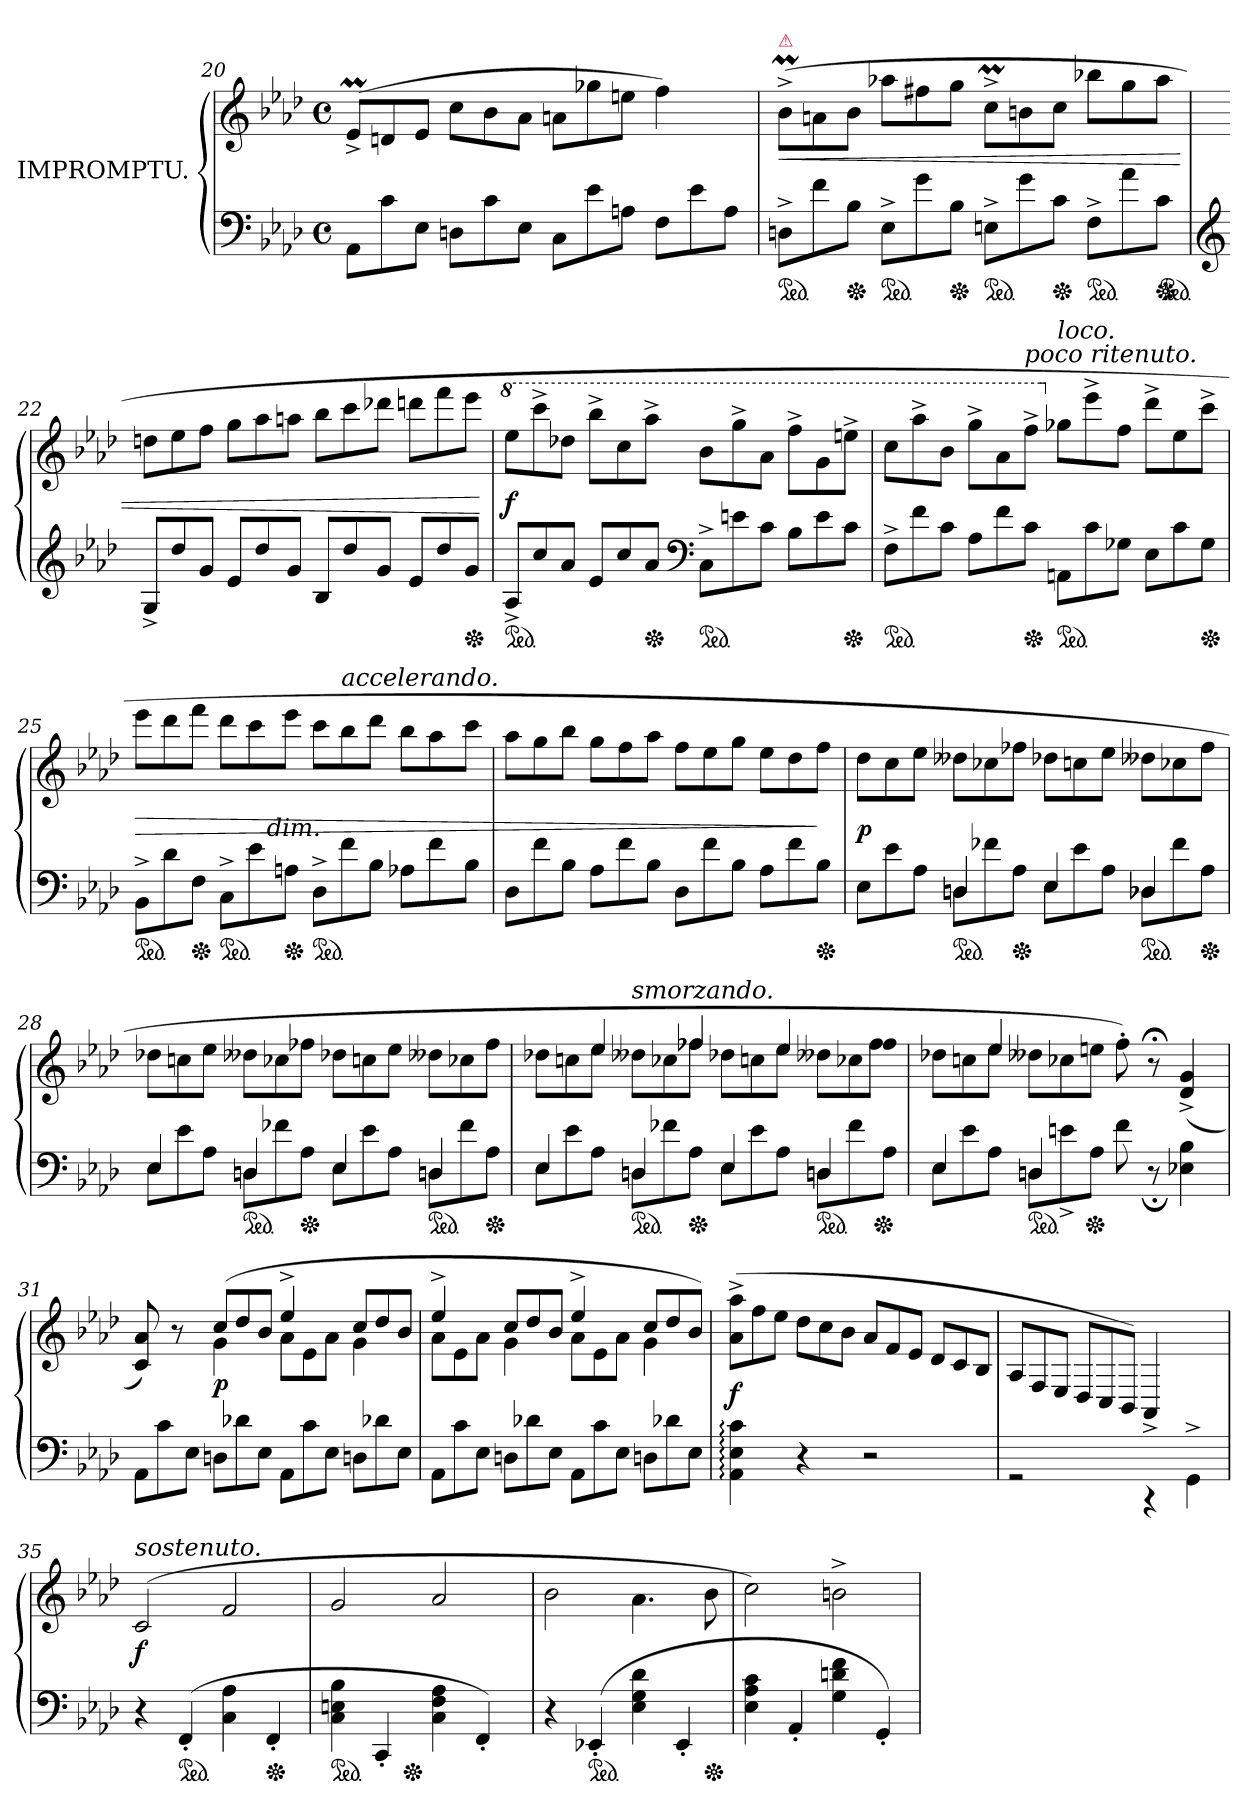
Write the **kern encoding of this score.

**kern	**kern	**dynam
*part1	*part1	*part1
*staff2	*staff1	*staff1/2
*I"IMPROMPTU.	*	*
*clefF4	*clefG2	*
*k[b-e-a-d-]	*k[b-e-a-d-]	*
*A-:	*A-:	*
*M4/4	*M4/4	*
*met(c)	*met(c)	*
*Xtuplet	*Xtuplet	*
=20	=20	=20
12AA-\L	(>12e-M^</L	.
12c	12dn	.
12E-J	12e-J	.
12Dn\L	12cc\L	.
12c	12b-	.
12E-J	12a-J	.
12C\L	12an\L	.
12e-	12gg-X	.
12AnJ	12eenJ	.
12F\L	4ff\)	.
12e-	.	.
12AJ	.	.
=21	=21	=21
!	!LO:TX:a:color=crimson:t=⚠	!
*ped	*	*
12Dn^>\L	(>12b-M^>\L	<
12f	12an	.
*Xped	*	*
12B-J	12b-J	.
*ped	*	*
12E-^>\L	12aa-XL	.
12g	12ff#X	.
*Xped	*	*
12B-J	12ggJ	.
*ped	*	*
12En^>\L	12ccm^>\L	.
12g	12bn	.
*Xped	*	*
12cJ	12ccJ	.
*ped	*	*
12F^>\L	12bb-XL	.
12a-	12gg	.
*Xped	*	*
12cJ	12aa-J	.
*ped	*	*
=22	=22	=22
*clefG2	*	*
12G^</L	12ddn\L	.
12dd-	12ee-	.
12gJ	12ffJ	.
12e-/L	12gg\L	.
12dd-	12aa-	.
12gJ	12aanJ	.
12B-/L	12bb-\L	.
12dd-	12ccc	.
12gJ	12ddd-XJ	.
12e-/L	12dddn\L	.
12dd-	12fff	.
*Xped	*	*
12gJ	12eee-J	.
.	.	[
=23	=23	=23
*	*8va	*
*ped	*	*
12A-^</L	12eee-\L	f
12cc	12cccc^>	.
12a-J	12ddd-XJ	.
12e-/L	12bbb-^>\L	.
12cc	12ccc	.
*Xped	*	*
12a-J	12aaa-^>J	.
*clefF4	*	*
*ped	*	*
12C^>\L	12bb-\L	.
12en	12ggg^>	.
12cJ	12aa-J	.
12B-\L	12fff^>\L	.
12e	12gg	.
*Xped	*	*
12cJ	12eeen^>J	.
=24	=24	=24
*ped	*	*
12F^>\L	12ccc\L	.
12f	12aaa-^>	.
12cJ	12bb-J	.
12A-\L	12ggg^>\L	.
12f	12aa-	.
!	!LO:TX:a:i:t=poco ritenuto.	!
*Xped	*	*
12cJ	12fff^>J	.
*	*X8va	*
!	!LO:TX:a:i:t=loco.	!
*ped	*	*
12AAn\L	12gg-X\L	.
12c	12eee-^>	.
12G-XJ	12ffJ	.
12E-\L	12ddd-^>\L	.
12c	12ee-	.
*Xped	*	*
12G-J	12ccc^J	.
=25	=25	=25
*	*^	*
*ped	*	*	*
12BB-^>\L	12eee-\L	4.ryy	>
12d-	12ddd-	.	.
*Xped	*	*	*
12FJ	12fffJ	.	.
*ped	*	*	*
12C^>\L	12ddd-\L	.	.
12e-	12ccc	.	.
!	!	!LO:TX:c:i:t=dim.	!
.	.	2ryy	.
*Xped	*	*	*
12AnJ	12eee-J	.	.
*ped	*	*	*
12D-^>\L	12ccc\L	.	.
!	!LO:TX:a:i:t=accelerando.	!	!
12f	12bb-	.	.
12B-J	12ddd-J	.	.
12A-X\L	12bb-\L	.	.
12f	12aa-	.	.
.	.	8ryy	.
12B-J	12cccJ	.	.
*	*v	*v	*
=26	=26	=26
12D-\L	12aa-\L	.
12f	12gg	.
12B-J	12bb-J	.
12A-\L	12gg\L	.
12f	12ff	.
12B-J	12aa-J	.
12D-\L	12ff\L	.
12f	12ee-	.
12B-J	12ggJ	.
12A-\L	12ee-\L	.
12f	12dd-	.
*Xped	*	*
12B-J	12ffJ	]
=27	=27	=27
*^	*	*
4ryy	12E-\L	12dd-\L	p
.	12e-	12cc	.
.	12A-J	12ee-J	.
*ped	*	*	*
4Dn	12Dn\L	12dd--X\L	.
.	12f-X	12cc-X	.
*Xped	*	*	*
.	12A-J	12ff-XJ	.
4E-	12E-\L	12dd-X\L	.
.	12e-	12ccn	.
.	12A-J	12ee-J	.
*ped	*	*	*
4D-X	12D-X\L	12dd--X\L	.
.	12f-	12cc-X	.
*Xped	*	*	*
.	12A-J	12ff-J	.
=28	=28	=28	=28
4E-/	12E-\L	12dd-X\L	.
.	12e-	12ccn	.
.	12A-J	12ee-J	.
*ped	*	*	*
4Dn/	12Dn\L	12dd--X\L	.
.	12f-X	12cc-X	.
*Xped	*	*	*
.	12A-J	12ff-XJ	.
4E-	12E-\L	12dd-X\L	.
.	12e-	12ccn	.
.	12A-J	12ee-J	.
*ped	*	*	*
4Dn	12Dn\L	12dd--X\L	.
.	12f-	12cc-X	.
*Xped	*	*	*
.	12A-J	12ff-J	.
=29	=29	=29	=29
*	*	*^	*
4E-/	12E-\L	12ryy	12dd-X\L	.
.	12e-	12ryy	12ccn	.
.	12A-J	4ee-/	12ee-J	.
!	!	!	!LO:TX:a:i:t=smorzando.	!
*ped	*	*	*	*
4Dn/	12Dn\L	.	12dd--X\L	.
.	12f-X	.	12cc-X	.
*Xped	*	*	*	*
.	12A-J	4ff-X/	12ff-XJ	.
4E-/	12E-\L	.	12dd-X\L	.
.	12e-	.	12ccn	.
.	12A-J	4ee-/	12ee-J	.
*ped	*	*	*	*
4Dn/	12Dn\L	.	12dd--X\L	.
.	12f-	.	12cc-X	.
!	!	!LO:N:vis=4	!	!
*Xped	*	*	*	*
.	12A-J	12ff-/	12ff-J	.
=30	=30	=30	=30	=30
4E-/	12E-\L	12ryy	12dd-X\L	.
.	12e-	12ryy	12ccn	.
.	12A-J	6ee-/	12ee-J	.
*ped	*	*	*	*
4Dn/	12Dn\L	.	12dd--X\L	.
.	12en^>	12ryy	12cc-X	.
*Xped	*	*	*	*
.	12A-J	12ryy	12eenJ	.
2ryy	8f\	8ryy	8ff'>\)	.
.	8r;<	8r;<	8ryy	.
.	4E-X\ 4B-\	(<4d-^</ 4g^</	4ryy	.
*v	*v	*	*	*
=31	=31	=31	=31
12AA-\L	8c/ 8a-/)	4ryy	.
12c	.	.	.
.	8r	.	.
12E-J	.	.	.
12Dn\L	(>12cc/L	4g	p
12d-X	12dd-	.	.
12E-J	12b-J	.	.
12AA-\L	4ee-^>/	12a-L	.
12c	.	12e-	.
12E-J	.	12a-J	.
12Dn\L	12cc/L	4g	.
12d-X	12dd-	.	.
12E-J	12b-J	.	.
=32	=32	=32	=32
12AA-\L	4ee-^>/	12a-L	.
12c	.	12e-	.
12E-J	.	12a-J	.
12Dn\L	12cc/L	4g	.
12d-X	12dd-	.	.
12E-J	12b-J	.	.
12AA-\L	4ee-^>/	12a-L	.
12c	.	12e-	.
12E-J	.	12a-J	.
12Dn\L	12cc/L	4g	.
12d-X	12dd-	.	.
12E-J	12b-J)	.	.
*	*v	*v	*
=33	=33	=33
4AA-:\ 4E-:\ 4c:\	(>12a-^>\ 12aa-^>\L	f
.	12ff	.
.	12ee-J	.
4r	12dd-\L	.
.	12cc	.
.	12b-J	.
2r	12a-/L	.
.	12f	.
.	12e-J	.
.	12d-/L	.
.	12c	.
.	12B-J	.
=34	=34	=34
2rGG	12A-/L	.
.	12F/	.
.	12E-/J	.
.	12D-/L	.
.	12C/	.
.	12BB-/J)	.
4rCC	4AA-^>/	.
4GG^<\	4ryy	.
=35	=35	=35
!	!LO:TX:a:i:t=sostenuto.	!
4r	(>2c/	f
*ped	*	*
(>4FF'</	.	.
4C\ 4A-\	2f/	.
*Xped	*	*
4FF'</	.	.
=36	=36	=36
*ped	*	*
*	*^	*
4C\ 4En\ 4B-\	2g/	4.ryy	.
4CC'</	.	.	.
*Xped	*	*	*
.	.	2ryy	.
4C\ 4F\ 4A-\	2a-/	.	.
4FF'</)	.	.	.
.	.	8ryy	.
*	*v	*v	*
=37	=37	=37
4r	2b-\	.
*ped	*	*
(>4EE-X'</	.	.
4E-\ 4G\ 4d-\	4.a-\	.
4EE-'</	.	.
*Xped	*	*
.	8b-\	.
=38	=38	=38
4E-\ 4A-\ 4c\	2cc\)	.
4AA-'</	.	.
4G\ 4dn\ 4f\	2bn^>\	.
4GG'<)	.	.
=	=	=
*-	*-	*-
